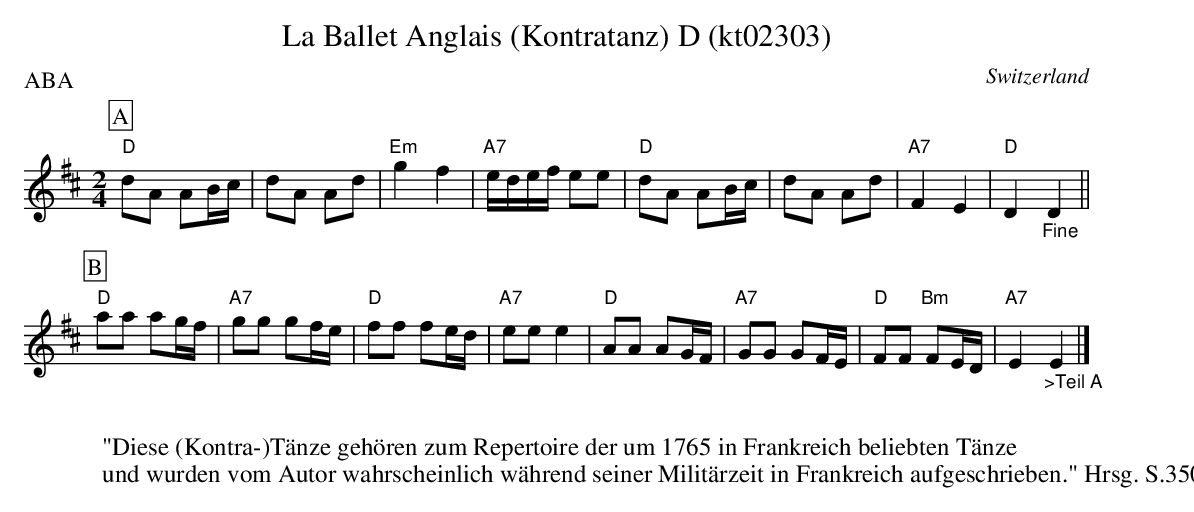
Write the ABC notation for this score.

X:1
T:La Ballet Anglais (Kontratanz) D (kt02303)
O:Switzerland
P:ABA
M:2/4
L:1/8
K:D major
[P:A] "D"dA AB/c/ | dA Ad | "Em"g2f2 | "A7"e/d/e/f/ ee | "D"dA AB/c/ | dA Ad | "A7"F2E2 | "D"D2"_Fine"D2 ||
[P:B] "D"aa ag/f/ | "A7"gg gf/e/ | "D"ff fe/d/ | "A7"eee2 | "D"AA AG/F/ |   "A7"GG GF/E/ | "D"FF "Bm"FE/D/  | "A7"E2"_>Teil A"E2 |]
W:
W:"Diese (Kontra-)Tänze gehören zum Repertoire der um 1765 in Frankreich beliebten Tänze
W:und wurden vom Autor wahrscheinlich während seiner Militärzeit in Frankreich aufgeschrieben." Hrsg. S.350
